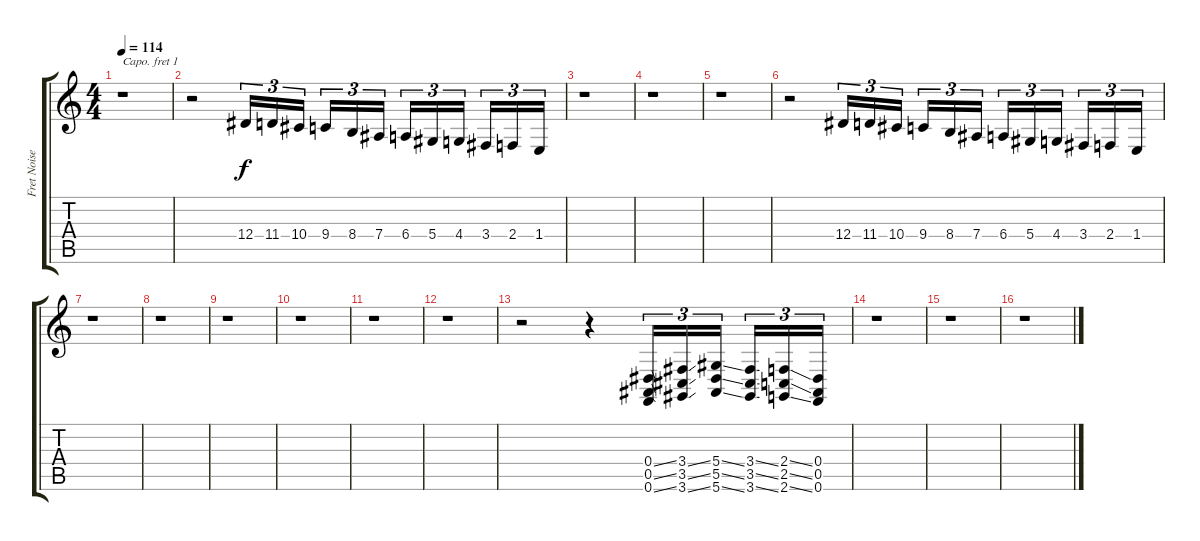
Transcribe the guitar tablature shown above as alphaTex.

\track ("Fret Noise Gtr" "Fret Noise") {instrument guitarfretnoise}
\staff {score tabs}
\capo 1
\tuning (E4 B3 G3 D3 A2 E2) {hide}
\ts (4 4)
\tempo 114
\clef g2
\ks c
r.1{dy f instrument guitarfretnoise} |
r.2 12.4.16{tu (3 2)} 11.4.16{tu (3 2)} 10.4.16{tu (3 2)} 9.4.16{tu (3 2)} 8.4.16{tu (3 2)} 7.4.16{tu (3 2)} 6.4.16{tu (3 2)} 5.4.16{tu (3 2)} 4.4.16{tu (3 2)} 3.4.16{tu (3 2)} 2.4.16{tu (3 2)} 1.4.16{tu (3 2)} |
r.1 |
r.1 |
r.1 |
r.2 12.4.16{tu (3 2)} 11.4.16{tu (3 2)} 10.4.16{tu (3 2)} 9.4.16{tu (3 2)} 8.4.16{tu (3 2)} 7.4.16{tu (3 2)} 6.4.16{tu (3 2)} 5.4.16{tu (3 2)} 4.4.16{tu (3 2)} 3.4.16{tu (3 2)} 2.4.16{tu (3 2)} 1.4.16{tu (3 2)} |
r.1 |
r.1 |
r.1 |
r.1 |
r.1 |
r.1 |
r.2 r.4 (0.4{ss} 0.5{ss} 0.6{ss}).16{tu (3 2)} (3.4{ss} 3.5{ss} 3.6{ss}).16{tu (3 2)} (5.4{ss} 5.5{ss} 5.6{ss}).16{tu (3 2)} (3.4{ss} 3.5{ss} 3.6{ss}).16{tu (3 2)} (2.4{ss} 2.5{ss} 2.6{ss}).16{tu (3 2)} (0.4 0.5 0.6).16{tu (3 2)} |
r.1 |
r.1 |
r.1
